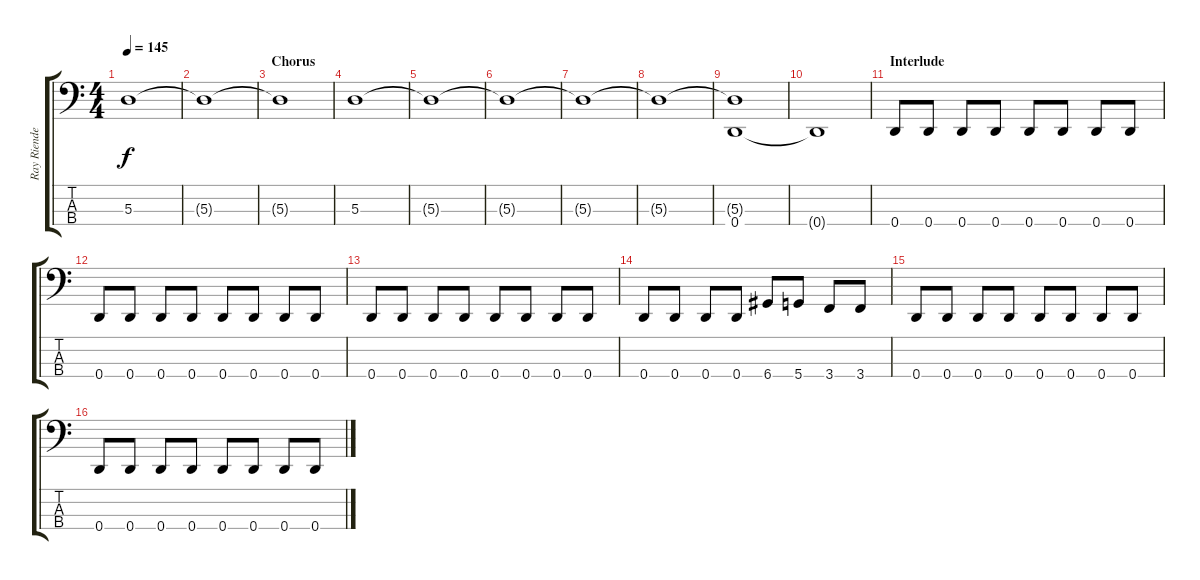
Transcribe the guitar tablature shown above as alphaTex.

\track ("Ray Riendeau" "Ray Riende") {instrument electricbassfinger}
\staff {score tabs}
\tuning (G2 D2 A1 D1) {hide}
\ts (4 4)
\tempo 145
\clef f4
\ks c
5.3{t}.1{dy f} |
5.3{t}.1 |
\section ("" "Chorus")
5.3{t}.1 |
5.3.1 |
5.3{t}.1 |
5.3{t}.1 |
5.3{t}.1 |
5.3{t}.1 |
(5.3{t} 0.4).1 |
0.4{t}.1 |
\section ("" "Interlude")
0.4.8 0.4.8 0.4.8 0.4.8 0.4.8 0.4.8 0.4.8 0.4.8 |
0.4.8 0.4.8 0.4.8 0.4.8 0.4.8 0.4.8 0.4.8 0.4.8 |
0.4.8 0.4.8 0.4.8 0.4.8 0.4.8 0.4.8 0.4.8 0.4.8 |
0.4.8 0.4.8 0.4.8 0.4.8 6.4.8 5.4.8 3.4.8 3.4.8 |
0.4.8 0.4.8 0.4.8 0.4.8 0.4.8 0.4.8 0.4.8 0.4.8 |
0.4.8 0.4.8 0.4.8 0.4.8 0.4.8 0.4.8 0.4.8 0.4.8
